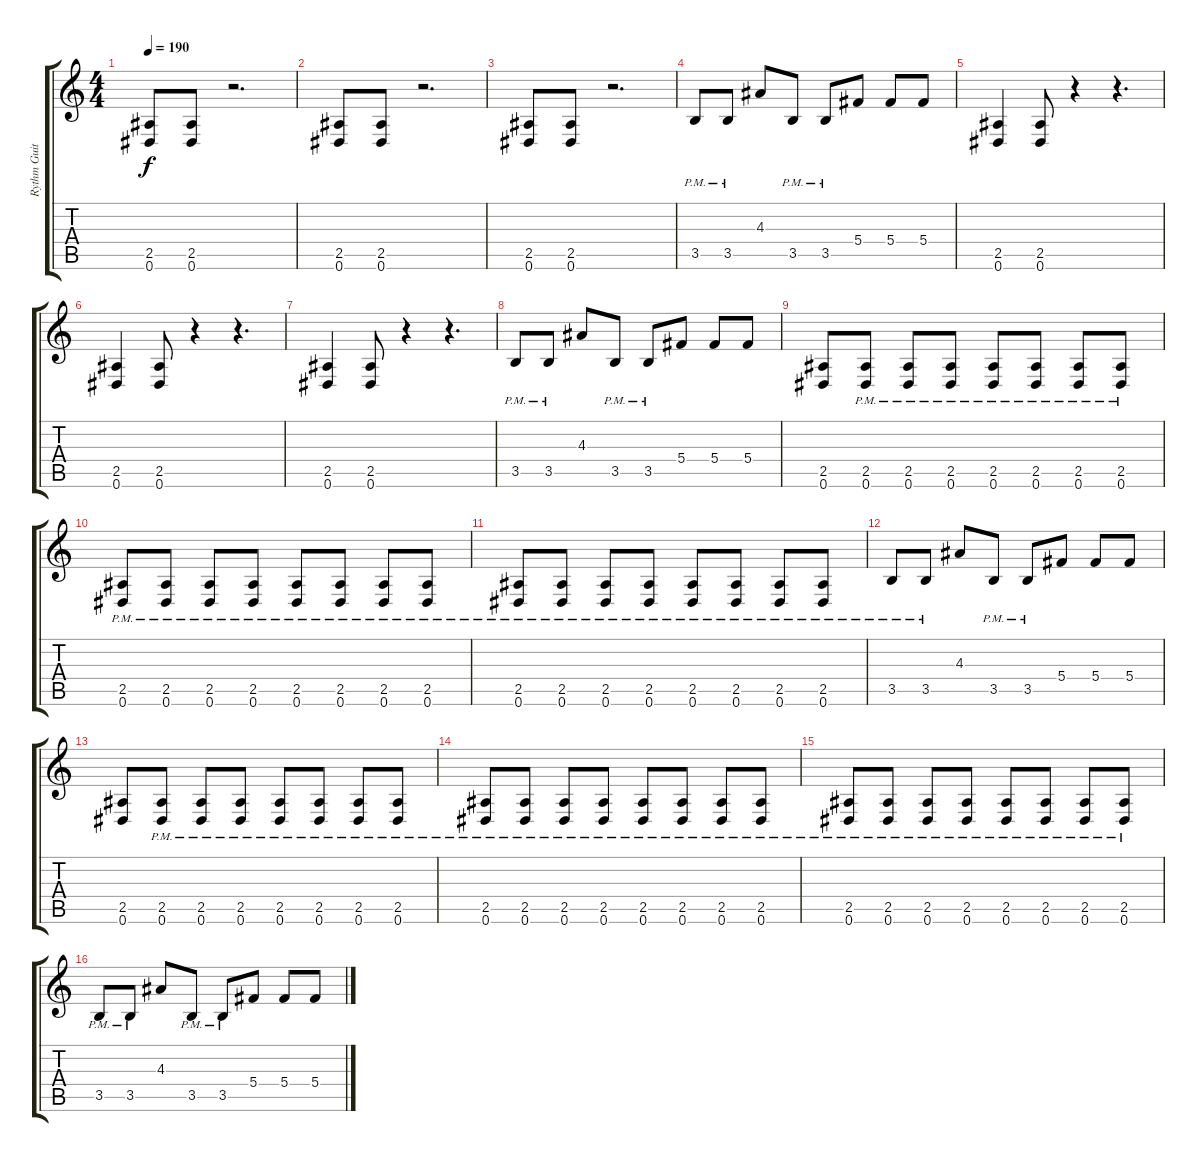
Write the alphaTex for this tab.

\track ("Rythm Guitar" "Rythm Guit") {instrument distortionguitar}
\staff {score tabs}
\tuning (Eb4 Bb3 Gb3 Db3 Ab2 Eb2) {hide}
\ts (4 4)
\tempo 190
\clef g2
\ks c
(2.5 0.6).8{dy f instrument distortionguitar} (2.5 0.6).8 r.2{d} |
(2.5 0.6).8 (2.5 0.6).8 r.2{d} |
(2.5 0.6).8 (2.5 0.6).8 r.2{d} |
3.5{pm}.8 3.5{pm}.8 4.3.8 3.5{pm}.8 3.5{pm}.8 5.4.8 5.4.8 5.4.8 |
(2.5 0.6).4 (2.5 0.6).8 r.4 r.4{d} |
(2.5 0.6).4 (2.5 0.6).8 r.4 r.4{d} |
(2.5 0.6).4 (2.5 0.6).8 r.4 r.4{d} |
3.5{pm}.8 3.5{pm}.8 4.3.8 3.5{pm}.8 3.5{pm}.8 5.4.8 5.4.8 5.4.8 |
(2.5 0.6).8 (2.5{pm} 0.6{pm}).8 (2.5{pm} 0.6{pm}).8 (2.5{pm} 0.6{pm}).8 (2.5{pm} 0.6{pm}).8 (2.5{pm} 0.6{pm}).8 (2.5{pm} 0.6{pm}).8 (2.5{pm} 0.6{pm}).8 |
(2.5{pm} 0.6{pm}).8 (2.5{pm} 0.6{pm}).8 (2.5{pm} 0.6{pm}).8 (2.5{pm} 0.6{pm}).8 (2.5{pm} 0.6{pm}).8 (2.5{pm} 0.6{pm}).8 (2.5{pm} 0.6{pm}).8 (2.5{pm} 0.6{pm}).8 |
(2.5{pm} 0.6{pm}).8 (2.5{pm} 0.6{pm}).8 (2.5{pm} 0.6{pm}).8 (2.5{pm} 0.6{pm}).8 (2.5{pm} 0.6{pm}).8 (2.5{pm} 0.6{pm}).8 (2.5{pm} 0.6{pm}).8 (2.5{pm} 0.6{pm}).8 |
3.5{pm}.8 3.5{pm}.8 4.3.8 3.5{pm}.8 3.5{pm}.8 5.4.8 5.4.8 5.4.8 |
(2.5 0.6).8 (2.5{pm} 0.6{pm}).8 (2.5{pm} 0.6{pm}).8 (2.5{pm} 0.6{pm}).8 (2.5{pm} 0.6{pm}).8 (2.5{pm} 0.6{pm}).8 (2.5{pm} 0.6{pm}).8 (2.5{pm} 0.6{pm}).8 |
(2.5{pm} 0.6{pm}).8 (2.5{pm} 0.6{pm}).8 (2.5{pm} 0.6{pm}).8 (2.5{pm} 0.6{pm}).8 (2.5{pm} 0.6{pm}).8 (2.5{pm} 0.6{pm}).8 (2.5{pm} 0.6{pm}).8 (2.5{pm} 0.6{pm}).8 |
(2.5{pm} 0.6{pm}).8 (2.5{pm} 0.6{pm}).8 (2.5{pm} 0.6{pm}).8 (2.5{pm} 0.6{pm}).8 (2.5{pm} 0.6{pm}).8 (2.5{pm} 0.6{pm}).8 (2.5{pm} 0.6{pm}).8 (2.5{pm} 0.6{pm}).8 |
3.5{pm}.8 3.5{pm}.8 4.3.8 3.5{pm}.8 3.5{pm}.8 5.4.8 5.4.8 5.4.8
